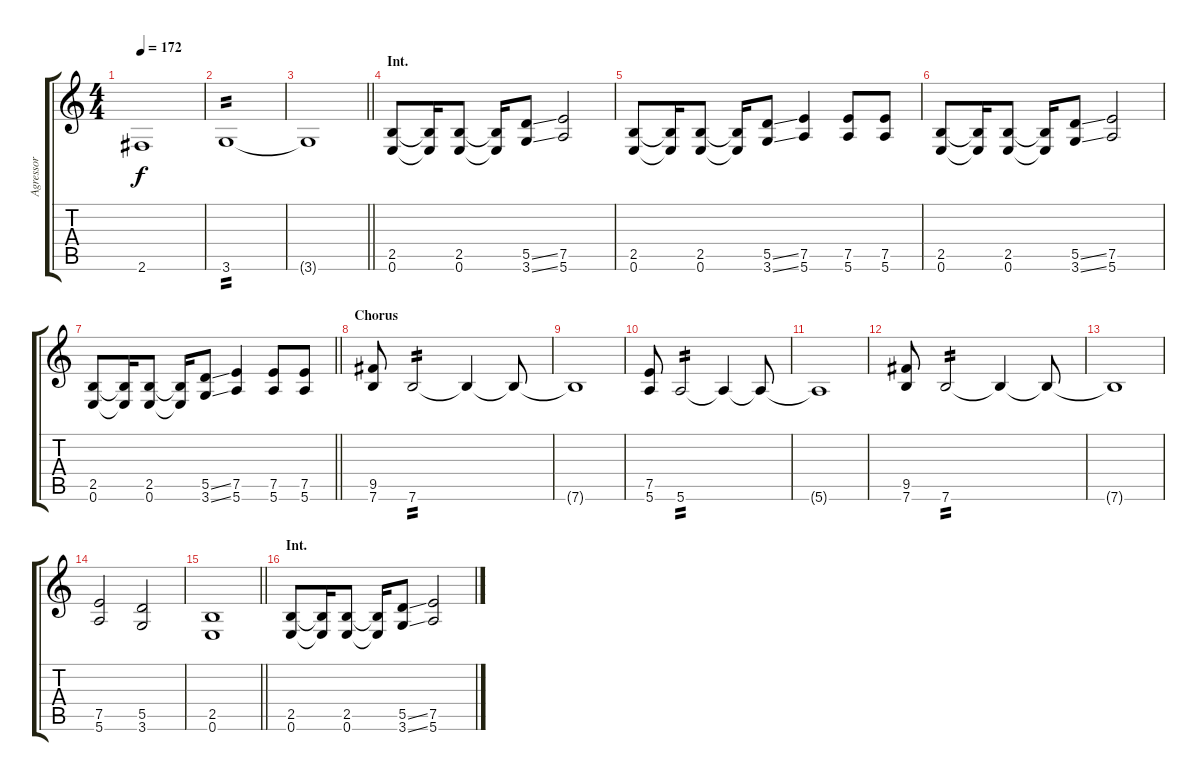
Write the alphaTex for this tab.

\track ("Agressor" "Agressor") {instrument overdrivenguitar}
\staff {score tabs}
\tuning (E4 B3 G3 D3 A2 E2) {hide}
\ts (4 4)
\tempo 172
\clef g2
\ks c
2.6{t}.1{dy f} |
3.6.1{tp 2} |
\barLineRight lightlight
3.6{t}.1 |
\section ("" "Int.")
(2.5 0.6).8 (2.5{t} 0.6{t}).16 (2.5 0.6).8 (2.5{t} 0.6{t}).16 (5.5{ss} 3.6{ss}).8 (7.5 5.6).2 |
(2.5 0.6).8 (2.5{t} 0.6{t}).16 (2.5 0.6).8 (2.5{t} 0.6{t}).16 (5.5{ss} 3.6{ss}).8 (7.5 5.6).4 (7.5 5.6).8 (7.5 5.6).8 |
(2.5 0.6).8 (2.5{t} 0.6{t}).16 (2.5 0.6).8 (2.5{t} 0.6{t}).16 (5.5{ss} 3.6{ss}).8 (7.5 5.6).2 |
\barLineRight lightlight
(2.5 0.6).8 (2.5{t} 0.6{t}).16 (2.5 0.6).8 (2.5{t} 0.6{t}).16 (5.5{ss} 3.6{ss}).8 (7.5 5.6).4 (7.5 5.6).8 (7.5 5.6).8 |
\section ("" "Chorus")
(9.5 7.6).8 7.6.2{tp 2} 7.6{t}.4 7.6{t}.8 |
7.6{t}.1 |
(7.5 5.6).8 5.6.2{tp 2} 5.6{t}.4 5.6{t}.8 |
5.6{t}.1 |
(9.5 7.6).8 7.6.2{tp 2} 7.6{t}.4 7.6{t}.8 |
7.6{t}.1 |
(7.5 5.6).2 (5.5 3.6).2 |
\barLineRight lightlight
(2.5 0.6).1 |
\section ("" "Int.")
(2.5 0.6).8 (2.5{t} 0.6{t}).16 (2.5 0.6).8 (2.5{t} 0.6{t}).16 (5.5{ss} 3.6{ss}).8 (7.5 5.6).2
